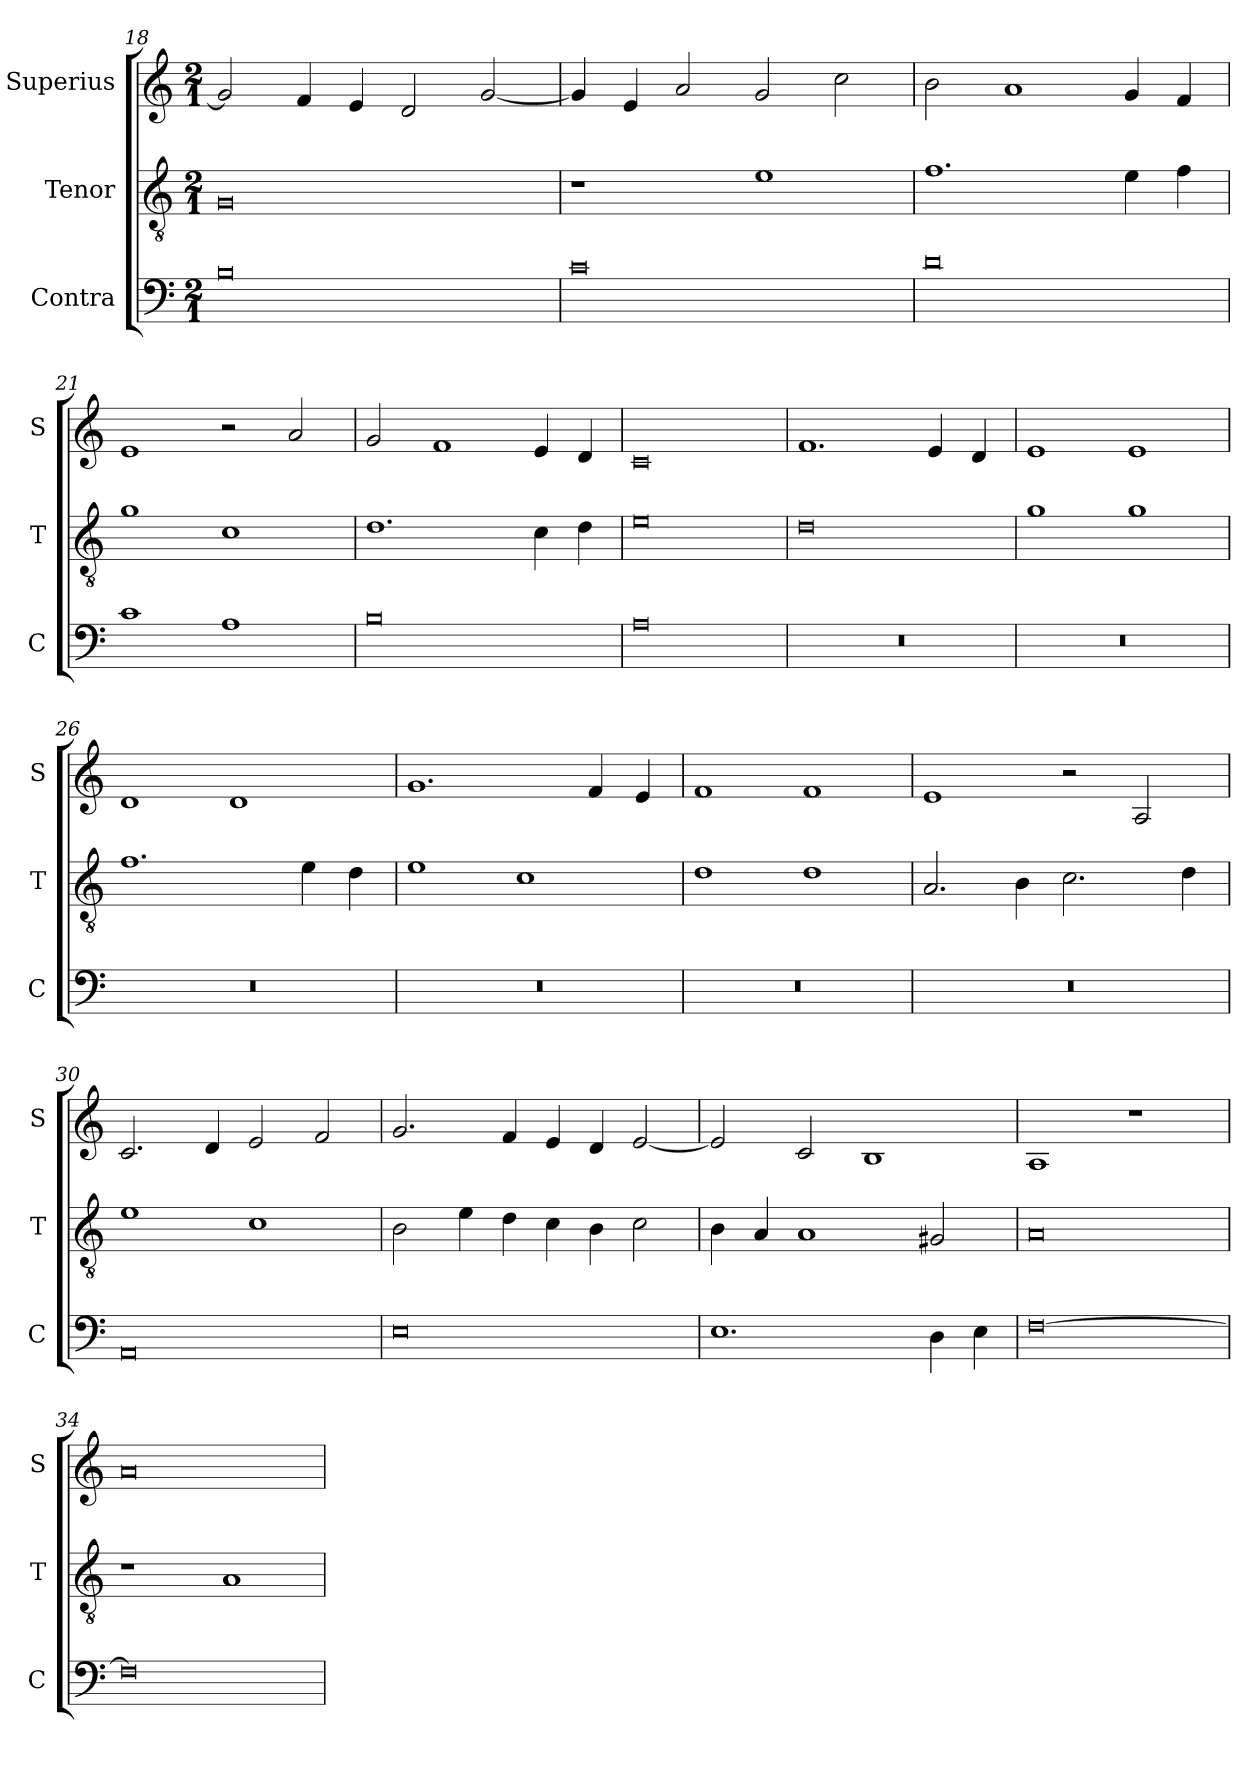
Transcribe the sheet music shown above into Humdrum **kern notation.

**kern	**kern	**kern
*part3	*part2	*part1
*staff3	*staff2	*staff1
*I"Contra	*I"Tenor	*I"Superius
*I'C	*I'T	*I'S
*clefF4	*clefGv2	*clefG2
*k[]	*k[]	*k[]
*M2/1	*M2/1	*M2/1
=18	=18	=18
0B	0G	2g/]
.	.	4f/
.	.	4e/
.	.	2d/
.	.	[2g/
=19	=19	=19
0c	1r	4g/]
.	.	4e/
.	.	2a/
.	1e	2g/
.	.	2cc\
=20	=20	=20
0d	1.f	2b\
.	.	1a
.	4e\	4g/
.	4f\	4f/
=21	=21	=21
1c	1g	1e
1A	1c	2r
.	.	2a/
=22	=22	=22
0B	1.d	2g/
.	.	1f
.	4c\	4e/
.	4d\	4d/
=23	=23	=23
0A	0e	0c
=24	=24	=24
0r	0d	1.f
.	.	4e/
.	.	4d/
=25	=25	=25
0r	1g	1e
.	1g	1e
=26	=26	=26
0r	1.f	1d
.	.	1d
.	4e\	.
.	4d\	.
=27	=27	=27
0r	1e	1.g
.	1c	.
.	.	4f/
.	.	4e/
=28	=28	=28
0r	1d	1f
.	1d	1f
=29	=29	=29
0r	2.A/	1e
.	4B\	.
.	2.c\	2r
.	.	2A/
.	4d\	.
=30	=30	=30
0AA	1e	2.c/
.	.	4d/
.	1c	2e/
.	.	2f/
=31	=31	=31
0E	2B\	2.g/
.	4e\	.
.	4d\	4f/
.	4c\	4e/
.	4B\	4d/
.	2c\	[2e/
=32	=32	=32
1.E	4B\	2e/]
.	4A/	.
.	1A	2c/
.	.	1B
4D\	2G#X/	.
4E\	.	.
=33	=33	=33
[0F	0A	1A
.	.	1r
=34	=34	=34
0F]	1r	0a
.	1A	.
=	=	=
*-	*-	*-
